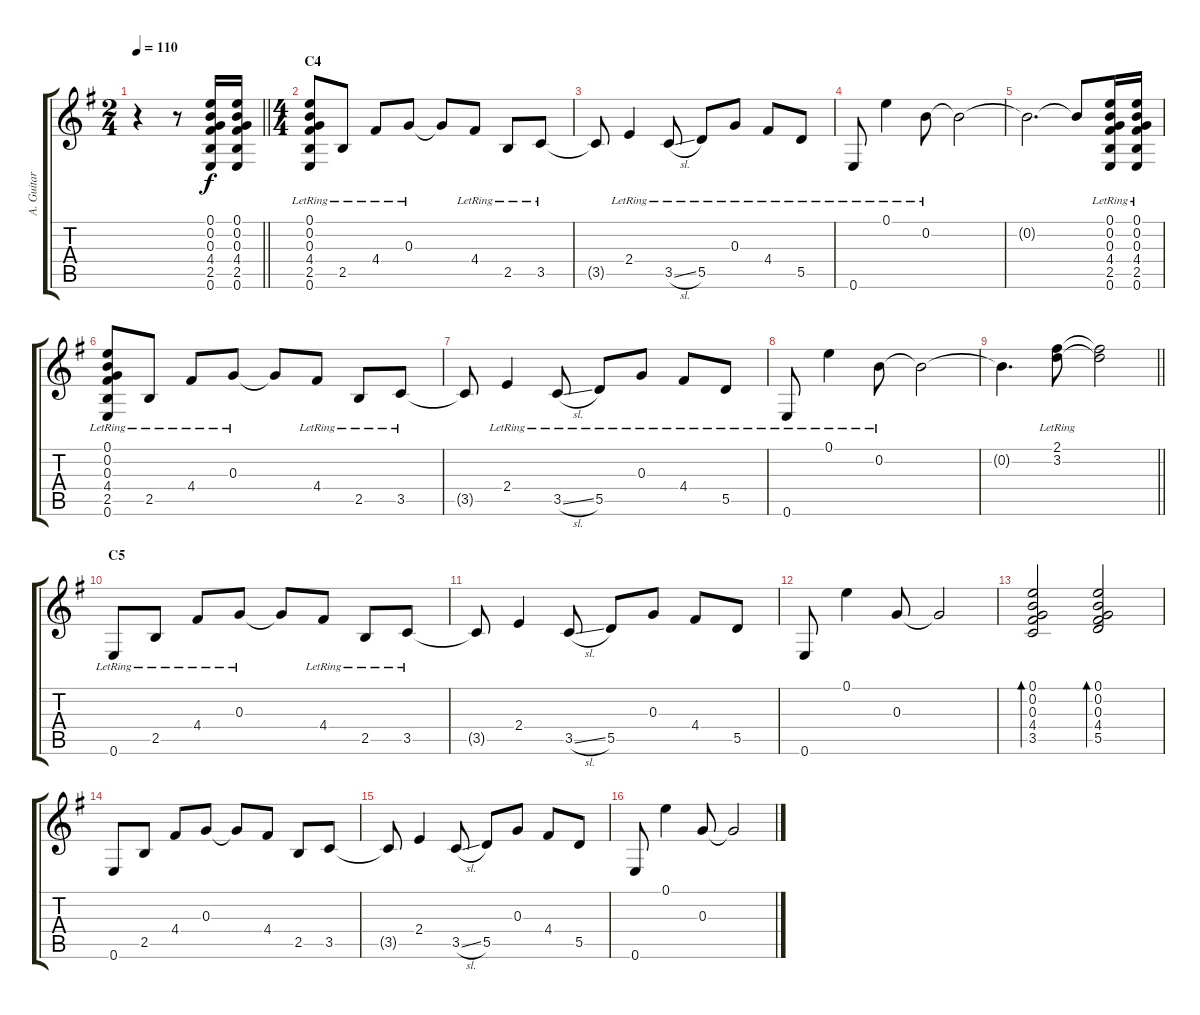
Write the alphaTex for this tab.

\track ("A. Guitar" "A. Guitar") {instrument acousticguitarsteel}
\staff {score tabs}
\tuning (E4 B3 G3 D3 A2 E2) {hide}
\ts (2 4)
\tempo 110
\clef g2
\barLineRight lightlight
\ks g
r.4{dy f} r.8 (0.1 0.2 0.3 4.4 2.5 0.6).16 (0.1 0.2 0.3 4.4 2.5 0.6).16 |
\ts (4 4)
\section ("" "C4")
(0.1{lr} 0.2{lr} 0.3{lr} 4.4{lr} 2.5{lr} 0.6{lr}).8 2.5{lr}.8 4.4{lr}.8 0.3{lr}.8 0.3{t}.8 4.4{lr}.8 2.5{lr}.8 3.5{lr}.8 |
3.5{t}.8 2.4{lr}.4 3.5{sl lr}.8 5.5{lr}.8 0.3{lr}.8 4.4{lr}.8 5.5{lr}.8 |
0.6{lr}.8 0.1{lr}.4 0.2{lr}.8 0.2{t}.2 |
0.2{t}.2{d} 0.2{t}.8 (0.1{lr} 0.2{lr} 0.3{lr} 4.4{lr} 2.5{lr} 0.6{lr}).16 (0.1{lr} 0.2{lr} 0.3{lr} 4.4{lr} 2.5{lr} 0.6{lr}).16 |
(0.1{lr} 0.2{lr} 0.3{lr} 4.4{lr} 2.5{lr} 0.6{lr}).8 2.5{lr}.8 4.4{lr}.8 0.3{lr}.8 0.3{t}.8 4.4{lr}.8 2.5{lr}.8 3.5{lr}.8 |
3.5{t}.8 2.4{lr}.4 3.5{sl lr}.8 5.5{lr}.8 0.3{lr}.8 4.4{lr}.8 5.5{lr}.8 |
0.6{lr}.8 0.1{lr}.4 0.2{lr}.8 0.2{t}.2 |
\barLineRight lightlight
0.2{t}.4{d} (2.1{lr} 3.2{lr}).8 (2.1{t} 3.2{t}).2 |
\section ("" "C5")
0.6{lr}.8 2.5{lr}.8 4.4{lr}.8 0.3{lr}.8 0.3{t}.8 4.4{lr}.8 2.5{lr}.8 3.5{lr}.8 |
3.5{t}.8 2.4.4 3.5{sl}.8 5.5.8 0.3.8 4.4.8 5.5.8 |
0.6.8 0.1.4 0.3.8 0.3{t}.2 |
(0.1 0.2 0.3 4.4 3.5).2{bd 240} (0.1 0.2 0.3 4.4 5.5).2{bd 240} |
0.6.8 2.5.8 4.4.8 0.3.8 0.3{t}.8 4.4.8 2.5.8 3.5.8 |
3.5{t}.8 2.4.4 3.5{sl}.8 5.5.8 0.3.8 4.4.8 5.5.8 |
0.6.8 0.1.4 0.3.8 0.3{t}.2
